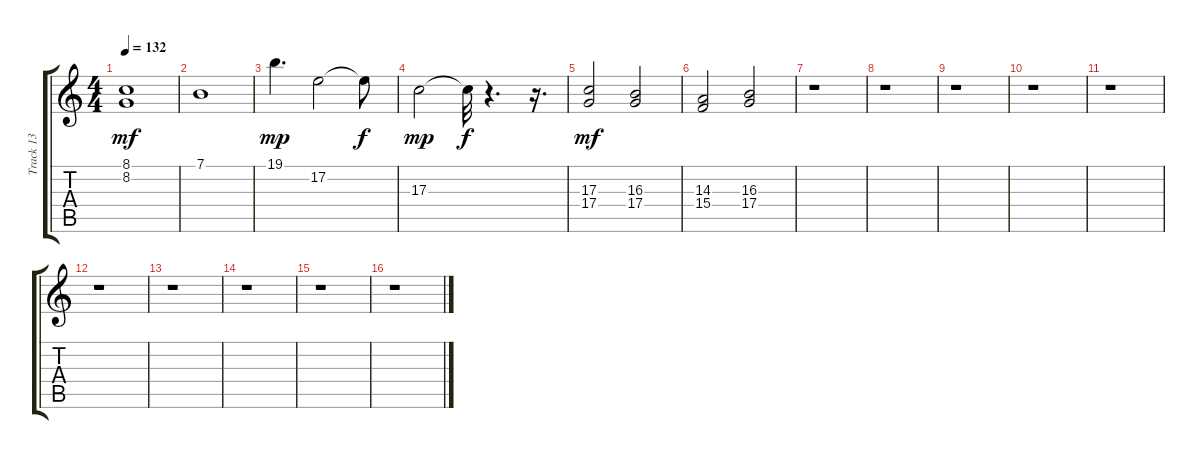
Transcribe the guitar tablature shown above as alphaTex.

\track ("Track 13" "Track 13") {instrument choiraahs}
\staff {score tabs}
\tuning (E4 B3 G3 D3 A2 E2) {hide}
\ts (4 4)
\tempo 132
\clef g2
\ks c
(8.1 8.2).1{dy mf} |
7.1.1 |
19.1.4{d dy mp} 17.2.2 17.2{t}.8{dy f} |
17.3.2{dy mp} 17.3{t}.32{dy f} r.4{d} r.16{d} |
(17.3 17.4).2{dy mf} (16.3 17.4).2 |
(14.3 15.4).2 (16.3 17.4).2 |
r.1 |
r.1 |
r.1 |
r.1 |
r.1 |
r.1 |
r.1 |
r.1 |
r.1 |
r.1
